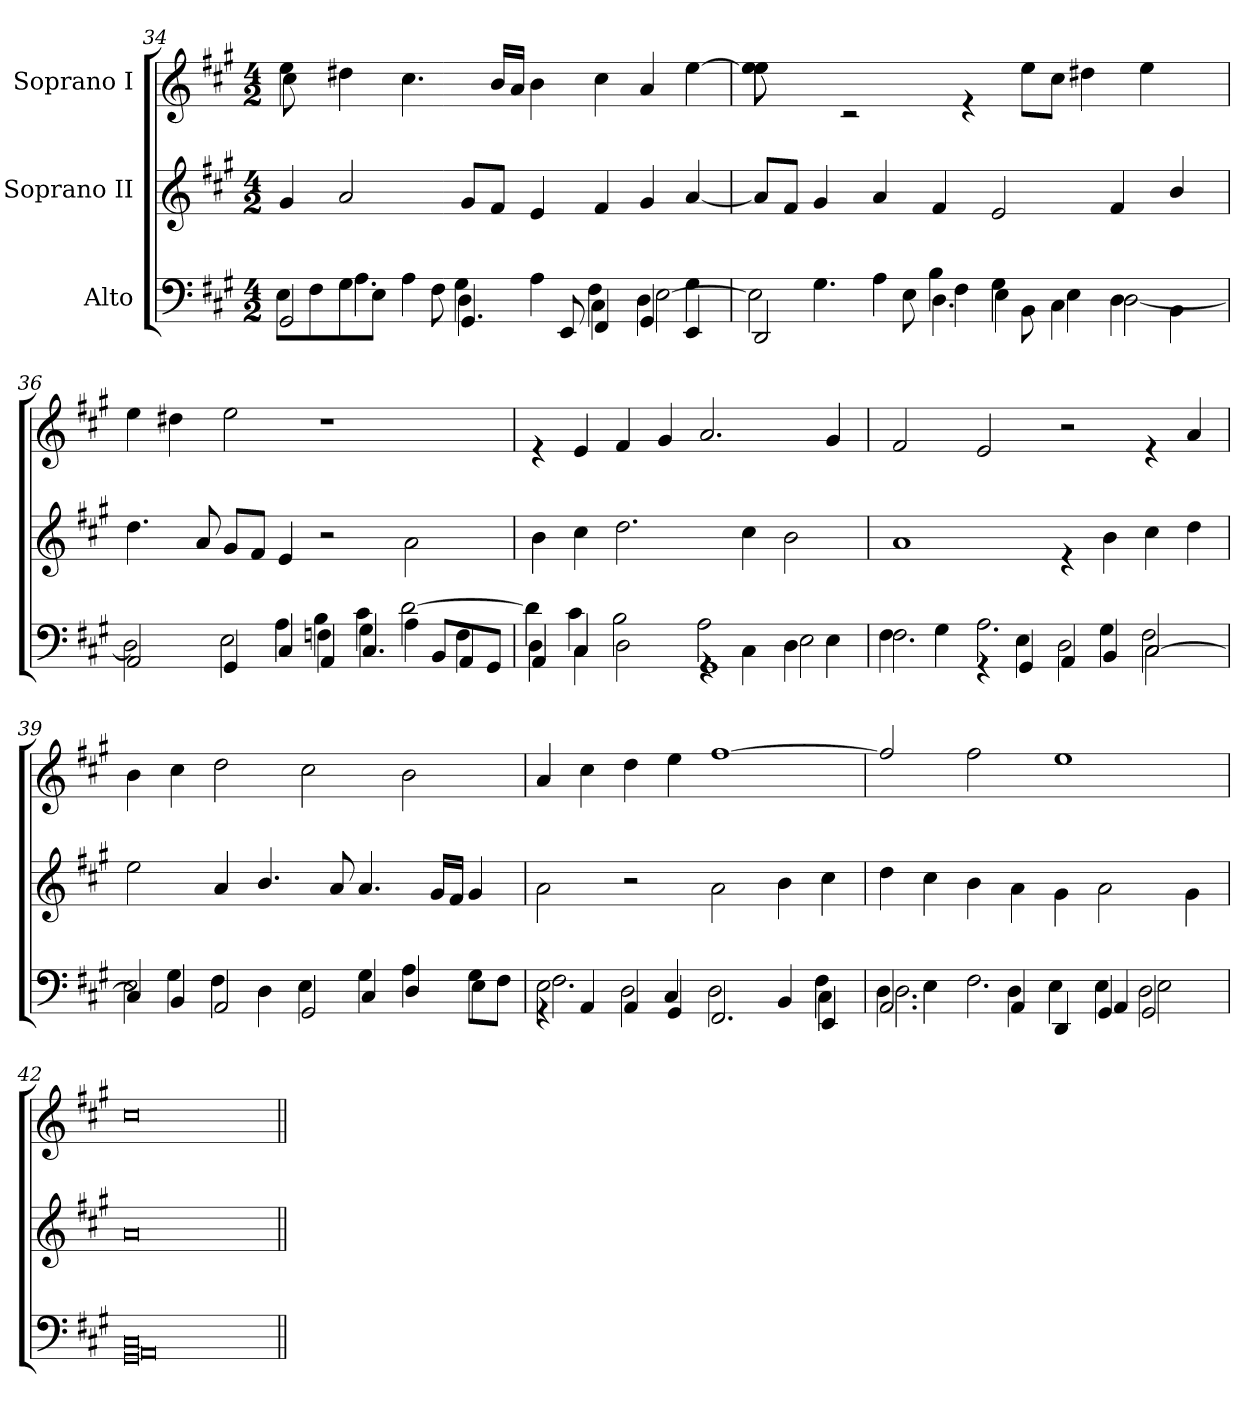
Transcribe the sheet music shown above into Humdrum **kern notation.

**kern	**kern	**kern
*part3	*part2	*part1
*staff3	*staff2	*staff1
*I"Alto	*I"Soprano II	*I"Soprano I
!!LO:LB:g=z
*clefF4	*clefG2	*clefG2
*k[f#c#g#]	*k[f#c#g#]	*k[f#c#g#]
*A:	*A:	*A:
*M4/2	*M4/2	*M4/2
=34	=34	=34
*^	*	*^
*	*^	*	*	*
2GG#/	8E\L	4ryy	4g#/	4ee\	8cc#\
.	8F#\	.	.	.	1...ryy
.	8G#\	4.A\	2a/	4dd#X\	.
.	8E\J	.	.	.	.
4ryy	4A\	.	.	4.cc#\	.
.	.	8F#\	.	.	.
4.GG#/	4D\	4G#\	8g#/L	.	.
.	.	.	8f#/J	16b/LL	.
.	.	.	.	16a/JJ	.
.	4ryy	4A\	4e/	4b\	.
8EE/	.	.	.	.	.
4FF#/	4C#\	4F#\	4f#/	4cc#\	.
4GG#/	4D\	[>2E\	4g#/	4a/	.
4EE/	4G#\	.	[<4a/	[>4ee\	.
=35	=35	=35	=35	=35	=35
2DD/	4ryy	2E\]	8a/L]	8ee\] 8ee\	8ee\
.	.	.	8f#/J	8ryy	4ryy
.	4.G#\	.	4g#/	1..ryy	.
.	.	.	.	.	2rc
4ryy	.	4A\	4a/	.	.
.	8E\	.	.	.	.
4.D\	4F#\	4B\	4f#/	.	.
.	.	.	.	.	4re
.	4G#\	4E\	2e/	.	.
8BB\	.	.	.	.	8ee\L
4C#\	4E\	2.ryy	.	.	8cc#\J
.	.	.	.	.	4dd#X\
4D\	[>2D\	.	4f#/	.	.
.	.	.	.	.	4ee\
4BB\	.	.	4b/	.	.
.	.	.	.	.	8ryy
*	*	*	*	*v	*v
!!LO:LB:g=z
=36	=36	=36	=36	=36
2AA/	2D\]	2.ryy	4.dd\	4ee\
.	.	.	.	4dd#X\
.	.	.	8a/	.
4GG#/	2E\	.	8g#/L	2ee\
.	.	.	8f#/J	.
4C#/	.	4A\	4e/	.
4AA/	4Fn\	4B\	2r	1r
4.C#/	4G#\	4c#\	.	.
.	4A\	[>2d\	2a\	.
8BB/L	.	.	.	.
8AA/	4F\	.	.	.
8GG#/J	.	.	.	.
=37	=37	=37	=37	=37
4AA/	4D\	4d\]	4b\	4re
4C#/	4C#\	4c#\	4cc#\	4e/
2D\	2ryy	2B\	2.dd\	4f#/
.	.	.	.	4g#/
1GG#	4rGG	2A\	.	2.a/
.	4C#\	.	4cc#\	.
.	4D\	2E\	2b\	.
.	4E\	.	.	4g#/
!!LO:LB:g=z
=38	=38	=38	=38	=38
2ryy	2.F#\	4F#\	1a	2f#/
.	.	4G#\	.	.
4rGG	.	2.A\	.	2e/
4GG#/	4E\	.	.	.
4AA/	2D\	.	4re	2r
4BB/	.	4G#\	4b\	.
[<2C#/	2C#\	2F#\	4cc#\	4re
.	.	.	4dd\	4a/
=39	=39	=39	=39	=39
4C#/]	4ryy	2E\	2ee\	4b\
4BB/	4G#\	.	.	4cc#\
2AA/	4F#\	2.ryy	4a/	2dd\
.	4D\	.	4.b/	.
2GG#/	4E\	.	.	2cc#\
.	.	.	8a/	.
.	4G#\	4C#/	4.a/	.
2ryy	4A\	4D/	.	2b\
.	.	.	16g#/LL	.
.	.	.	16f#/JJ	.
.	8G#\L	4E\	4g#/	.
.	8F#\J	.	.	.
!!LO:PB:g=z
=40	=40	=40	=40	=40
4rGG	2E\	2.F#\	2a\	4a/
4AA/	.	.	.	4cc#\
4AA/	2D\	.	2r	4dd\
4GG#/	.	4C#/	.	4ee\
2.FF#/	2.ryy	2D\	2a\	[<1ff#
.	.	4BB/	4b\	.
4EE/	4C#\	4F#\	4cc#\	.
=41	=41	=41	=41	=41
2.AA/	4D\	2.D\	4dd\	2ff#/]
.	4E\	.	4cc#\	.
.	2.F#\	.	4b\	2ff#\
4AA/	.	4D\	4a\	.
4DD/	.	4E\	4g#\	1ee
4GG#/	4E\	4AA/	2a\	.
2GG#/	2D\	2E\	.	.
.	.	.	4g#\	.
=42	=42	=42	=42	=42
0GG#	0C#	0AA	0a	0cc#
*v	*v	*v	*	*
=||	=||	=||
*-	*-	*-
